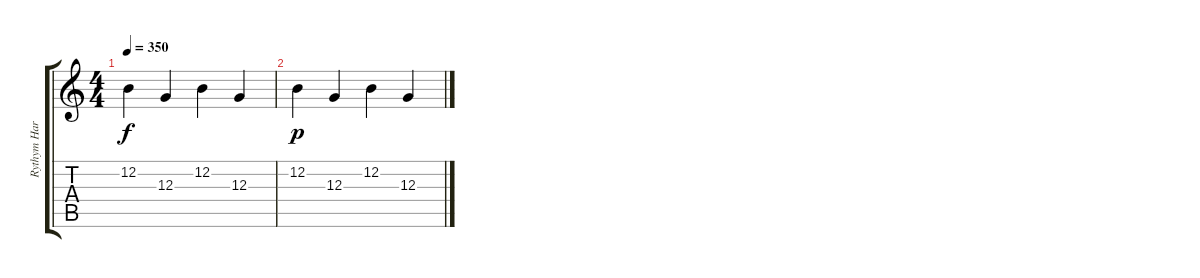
\track ("Rythym Harp" "Rythym Har") {instrument orchestralharp}
\staff {score tabs}
\tuning (E4 B3 G3 D3 A2 E2) {hide}
\ts (4 4)
\tempo 350
\clef g2
\ks c
12.2.4{dy f} 12.3.4 12.2.4 12.3.4 |
12.2.4{dy p} 12.3.4 12.2.4 12.3.4
